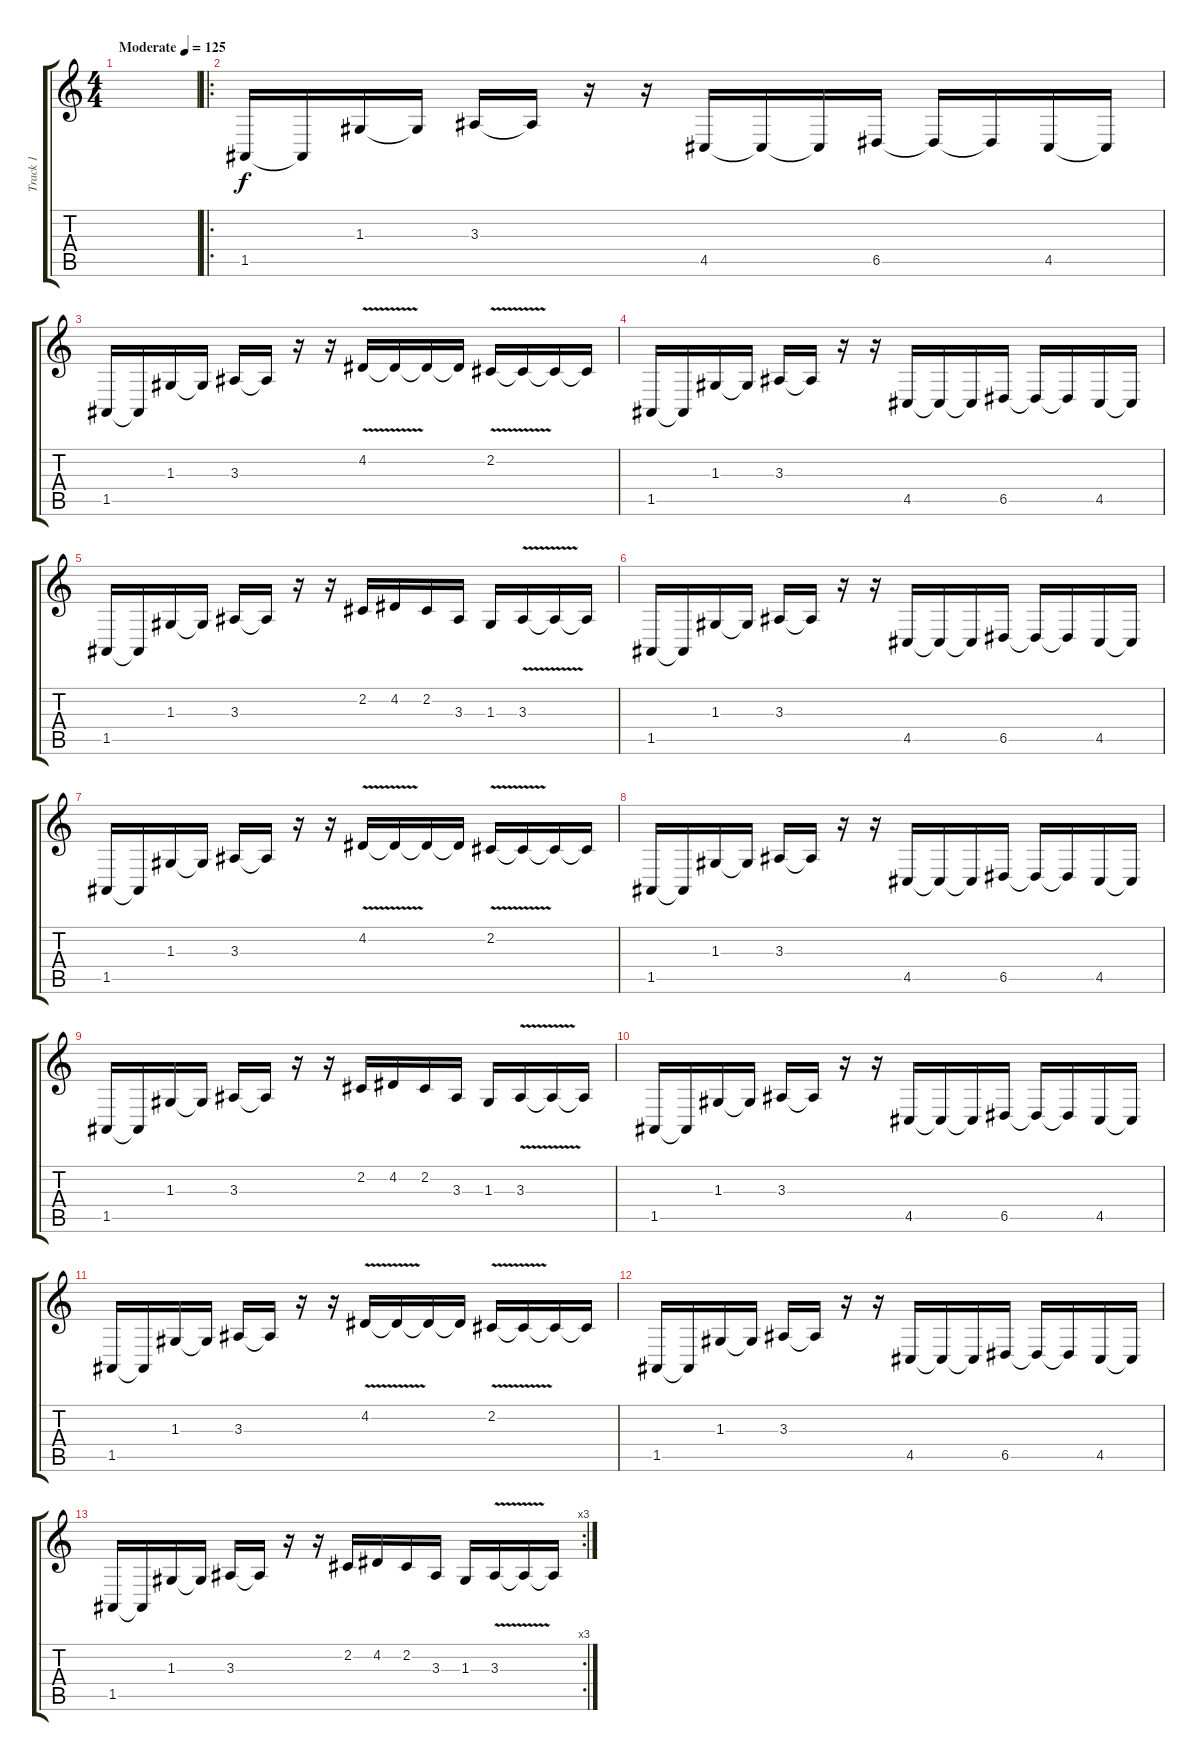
\track ("Track 1" "Track 1") {instrument lead5charang}
\staff {score tabs}
\tuning (E4 B3 G3 D3 A2 E2) {hide}
\ts (4 4)
\tempo (125 "Moderate")
\clef g2
\ks c
|
\ro
1.5.16 1.5{t}.16 1.3.16 1.3{t}.16 3.3.16 3.3{t}.16 r.16 r.16 4.5.16 4.5{t}.16 4.5{t}.16 6.5.16 6.5{t}.16 6.5{t}.16 4.5.16 4.5{t}.16 |
1.5.16 1.5{t}.16 1.3.16 1.3{t}.16 3.3.16 3.3{t}.16 r.16 r.16 4.2{v}.16 4.2{t}.16 4.2{t}.16 4.2{t}.16 2.2{v}.16 2.2{t}.16 2.2{t}.16 2.2{t}.16 |
1.5.16 1.5{t}.16 1.3.16 1.3{t}.16 3.3.16 3.3{t}.16 r.16 r.16 4.5.16 4.5{t}.16 4.5{t}.16 6.5.16 6.5{t}.16 6.5{t}.16 4.5.16 4.5{t}.16 |
1.5.16 1.5{t}.16 1.3.16 1.3{t}.16 3.3.16 3.3{t}.16 r.16 r.16 2.2.16 4.2.16 2.2.16 3.3.16 1.3.16 3.3{v}.16 3.3{t}.16 3.3{t}.16 |
1.5.16 1.5{t}.16 1.3.16 1.3{t}.16 3.3.16 3.3{t}.16 r.16 r.16 4.5.16 4.5{t}.16 4.5{t}.16 6.5.16 6.5{t}.16 6.5{t}.16 4.5.16 4.5{t}.16 |
1.5.16 1.5{t}.16 1.3.16 1.3{t}.16 3.3.16 3.3{t}.16 r.16 r.16 4.2{v}.16 4.2{t}.16 4.2{t}.16 4.2{t}.16 2.2{v}.16 2.2{t}.16 2.2{t}.16 2.2{t}.16 |
1.5.16 1.5{t}.16 1.3.16 1.3{t}.16 3.3.16 3.3{t}.16 r.16 r.16 4.5.16 4.5{t}.16 4.5{t}.16 6.5.16 6.5{t}.16 6.5{t}.16 4.5.16 4.5{t}.16 |
1.5.16 1.5{t}.16 1.3.16 1.3{t}.16 3.3.16 3.3{t}.16 r.16 r.16 2.2.16 4.2.16 2.2.16 3.3.16 1.3.16 3.3{v}.16 3.3{t}.16 3.3{t}.16 |
1.5.16 1.5{t}.16 1.3.16 1.3{t}.16 3.3.16 3.3{t}.16 r.16 r.16 4.5.16 4.5{t}.16 4.5{t}.16 6.5.16 6.5{t}.16 6.5{t}.16 4.5.16 4.5{t}.16 |
1.5.16 1.5{t}.16 1.3.16 1.3{t}.16 3.3.16 3.3{t}.16 r.16 r.16 4.2{v}.16 4.2{t}.16 4.2{t}.16 4.2{t}.16 2.2{v}.16 2.2{t}.16 2.2{t}.16 2.2{t}.16 |
1.5.16 1.5{t}.16 1.3.16 1.3{t}.16 3.3.16 3.3{t}.16 r.16 r.16 4.5.16 4.5{t}.16 4.5{t}.16 6.5.16 6.5{t}.16 6.5{t}.16 4.5.16 4.5{t}.16 |
\rc 3
1.5.16 1.5{t}.16 1.3.16 1.3{t}.16 3.3.16 3.3{t}.16 r.16 r.16 2.2.16 4.2.16 2.2.16 3.3.16 1.3.16 3.3{v}.16 3.3{t}.16 3.3{t}.16
